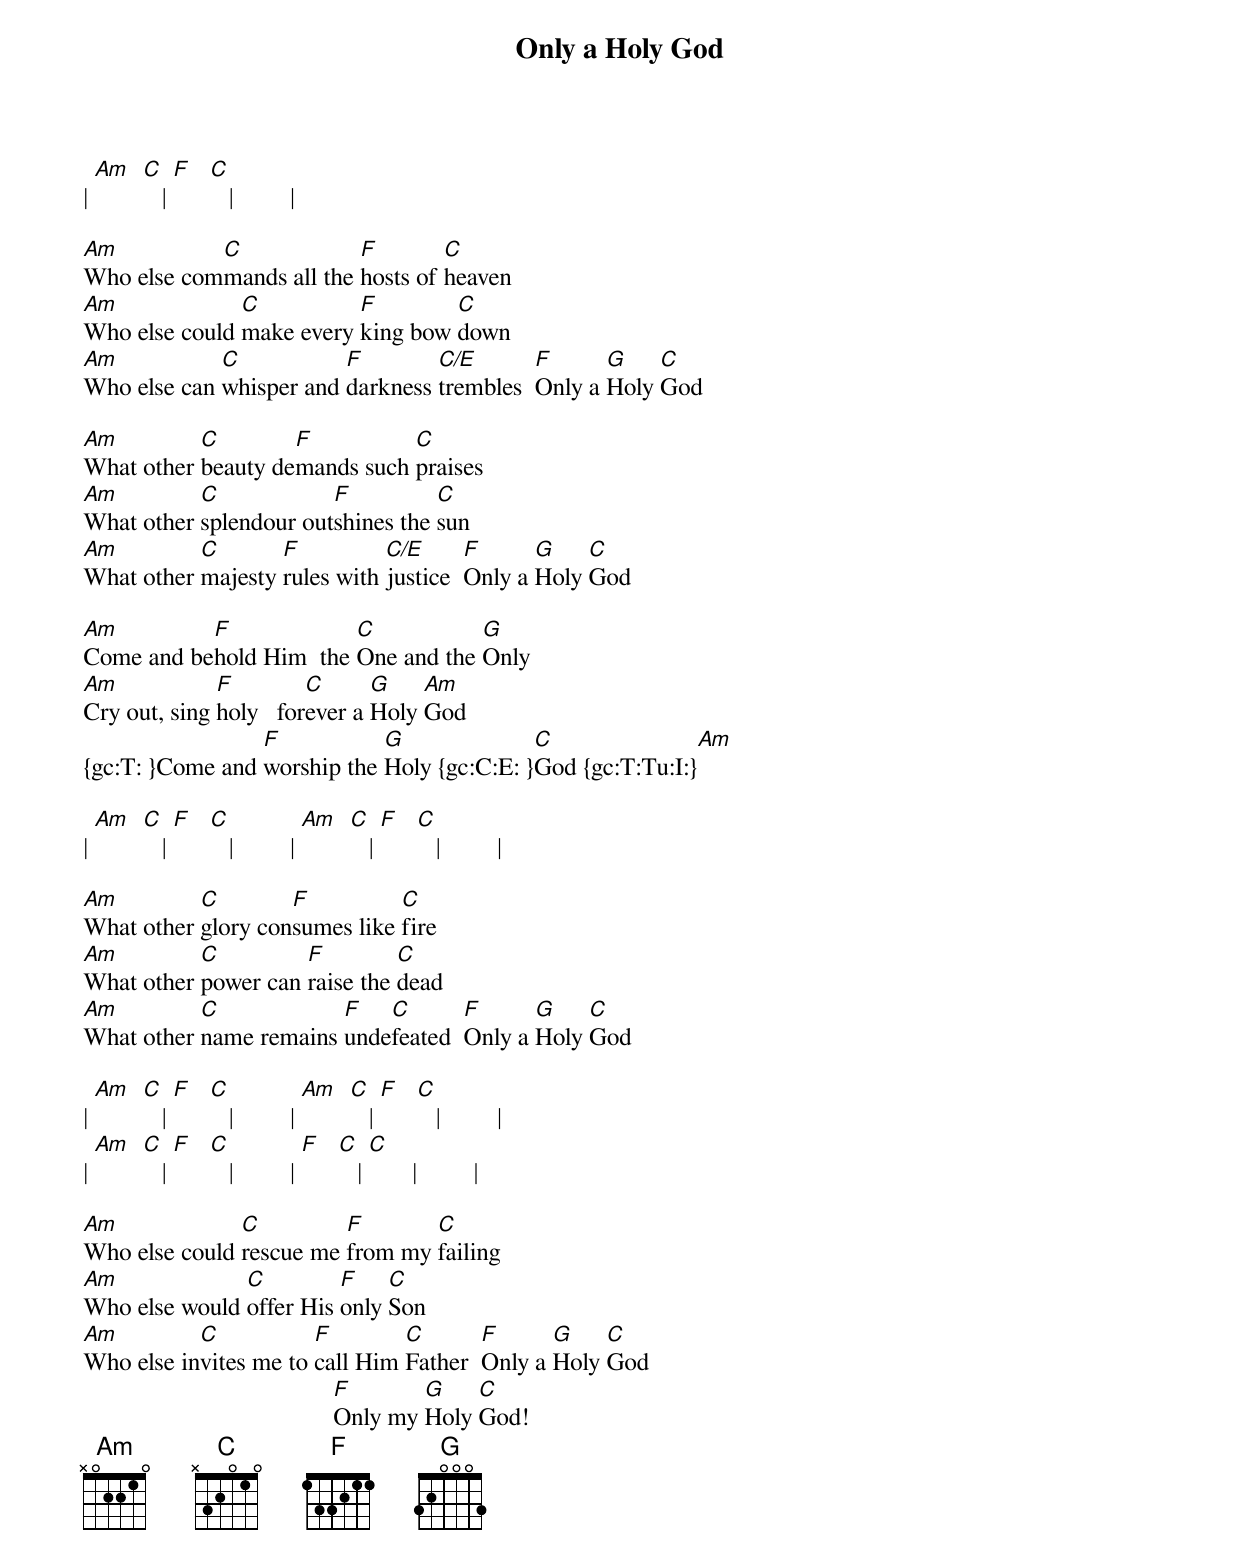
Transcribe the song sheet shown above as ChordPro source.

{title: Only a Holy God}
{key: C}
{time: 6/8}
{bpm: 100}
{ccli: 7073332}
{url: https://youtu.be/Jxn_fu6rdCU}
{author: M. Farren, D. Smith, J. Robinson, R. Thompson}
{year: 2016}
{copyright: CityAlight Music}

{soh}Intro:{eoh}
| [Am]  [C]   | [F]   [C]   |         |

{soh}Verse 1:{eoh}
[Am]Who else com[C]mands all the [F]hosts of [C]heaven
[Am]Who else could [C]make every [F]king bow [C]down
[Am]Who else can [C]whisper and [F]darkness [C/E]trembles  [F]Only a [G]Holy [C]God

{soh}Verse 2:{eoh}
[Am]What other [C]beauty de[F]mands such [C]praises
[Am]What other [C]splendour out[F]shines the [C]sun
[Am]What other [C]majesty [F]rules with [C/E]justice  [F]Only a [G]Holy [C]God

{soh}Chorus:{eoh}
[Am]Come and be[F]hold Him  the [C]One and the [G]Only
[Am]Cry out, sing [F]holy   for[C]ever a [G]Holy [Am]God
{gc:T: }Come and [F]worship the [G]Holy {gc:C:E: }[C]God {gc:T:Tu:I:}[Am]

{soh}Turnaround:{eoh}
| [Am]  [C]   | [F]   [C]   |         | [Am]  [C]   | [F]   [C]   |         |

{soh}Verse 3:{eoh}
[Am]What other [C]glory con[F]sumes like [C]fire
[Am]What other [C]power can [F]raise the [C]dead
[Am]What other [C]name remains [F]unde[C]feated  [F]Only a [G]Holy [C]God

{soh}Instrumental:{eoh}
| [Am]  [C]   | [F]   [C]   |         | [Am]  [C]   | [F]   [C]   |         |
| [Am]  [C]   | [F]   [C]   |         | [F]   [C]   | [C]       |         |

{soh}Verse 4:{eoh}
[Am]Who else could [C]rescue me [F]from my [C]failing
[Am]Who else would [C]offer His [F]only [C]Son
[Am]Who else in[C]vites me to [F]call Him [C]Father  [F]Only a [G]Holy [C]God
                                        [F]Only my [G]Holy [C]God!
